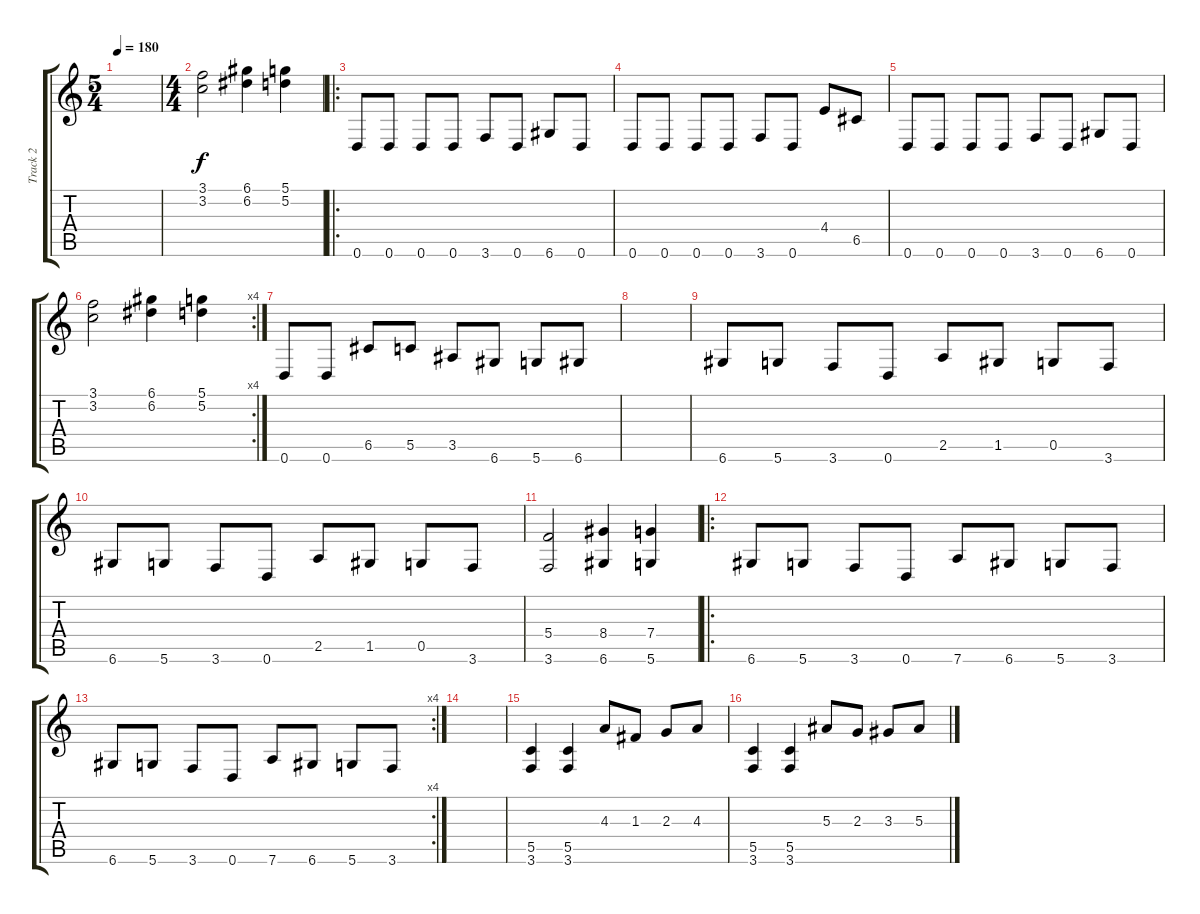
\track ("Track 2" "Track 2") {instrument distortionguitar}
\staff {score tabs}
\tuning (D4 A3 F3 C3 G2 D2) {hide}
\ts (5 4)
\tempo 180
\clef g2
\ks c
|
\ts (4 4)
(3.1 3.2).2 (6.1 6.2).4 (5.1 5.2).4 |
\ro
0.6.8 0.6.8 0.6.8 0.6.8 3.6.8 0.6.8 6.6.8 0.6.8 |
0.6.8 0.6.8 0.6.8 0.6.8 3.6.8 0.6.8 4.4.8 6.5.8 |
0.6.8 0.6.8 0.6.8 0.6.8 3.6.8 0.6.8 6.6.8 0.6.8 |
\rc 4
(3.1 3.2).2 (6.1 6.2).4 (5.1 5.2).4 |
0.6.8 0.6.8 6.5.8 5.5.8 3.5.8 6.6.8 5.6.8 6.6.8 |
|
6.6.8 5.6.8 3.6.8 0.6.8 2.5.8 1.5.8 0.5.8 3.6.8 |
6.6.8 5.6.8 3.6.8 0.6.8 2.5.8 1.5.8 0.5.8 3.6.8 |
(5.4 3.6).2 (8.4 6.6).4 (7.4 5.6).4 |
\ro
6.6.8 5.6.8 3.6.8 0.6.8 7.6.8 6.6.8 5.6.8 3.6.8 |
\rc 4
6.6.8 5.6.8 3.6.8 0.6.8 7.6.8 6.6.8 5.6.8 3.6.8 |
|
(5.5 3.6).4 (5.5 3.6).4 4.3.8 1.3.8 2.3.8 4.3.8 |
(5.5 3.6).4 (5.5 3.6).4 5.3.8 2.3.8 3.3.8 5.3.8
